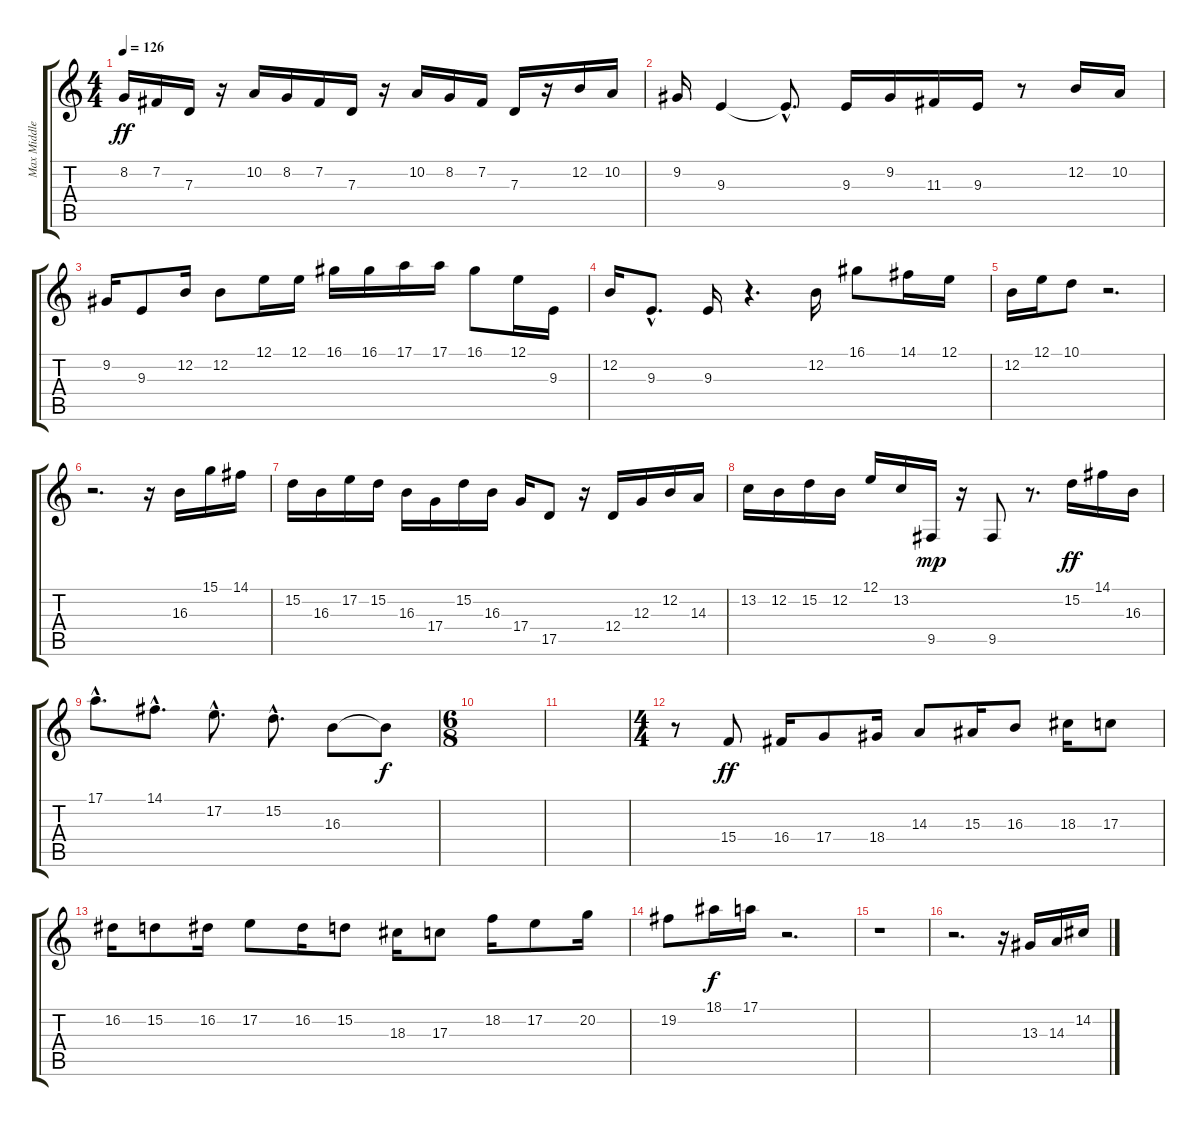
\track ("Max Middleton" "Max Middle") {instrument lead8bassandlead}
\staff {score tabs}
\tuning (E4 B3 G3 D3 A2 E2) {hide}
\ts (4 4)
\tempo 126
\clef g2
\ks c
8.2.16{dy ff} 7.2.16 7.3.16 r.16 10.2.16 8.2.16 7.2.16 7.3.16 r.16 10.2.16 8.2.16 7.2.16 7.3.16 r.16 12.2.16 10.2.16 |
9.2.16 9.3.4 9.3{hac t}.8{d} 9.3.16 9.2.16 11.3.16 9.3.16 r.8 12.2.16 10.2.16 |
9.2.16 9.3.8 12.2.16 12.2.8 12.1.16 12.1.16 16.1.16 16.1.16 17.1.16 17.1.16 16.1.8 12.1.16 9.3.16 |
12.2.16 9.3{hac}.8{d} 9.3.16 r.4{d} 12.2.16 16.1.8 14.1.16 12.1.16 |
12.2.16 12.1.16 10.1.8 r.2{d} |
r.2{d} r.16 16.3.16 15.1.16 14.1.16 |
15.2.16 16.3.16 17.2.16 15.2.16 16.3.16 17.4.16 15.2.16 16.3.16 17.4.16 17.5.8 r.16 12.4.16 12.3.16 12.2.16 14.3.16 |
13.2.16 12.2.16 15.2.16 12.2.16 12.1.16 13.2.16 9.5.16{dy mp} r.16 9.5.8 r.8{d} 15.2.16{dy ff} 14.1.16 16.3.16 |
17.1{hac}.8{d} 14.1{hac}.8{d} 17.2{hac}.8{d} 15.2{hac}.8{d} 16.3.8 16.3{t}.8{dy f} |
\ts (6 8)
|
|
\ts (4 4)
r.8 15.4.8{dy ff} 16.4.16 17.4.8 18.4.16 14.3.8 15.3.16 16.3.8 18.3.16 17.3.8 |
16.2.16 15.2.8 16.2.16 17.2.8 16.2.16 15.2.8 18.3.16 17.3.8 18.2.16 17.2.8 20.2.16 |
19.2.8 18.1.16{dy f} 17.1.16 r.2{d} |
r.1 |
r.2{d} r.16 13.3.16 14.3.16 14.2.16
